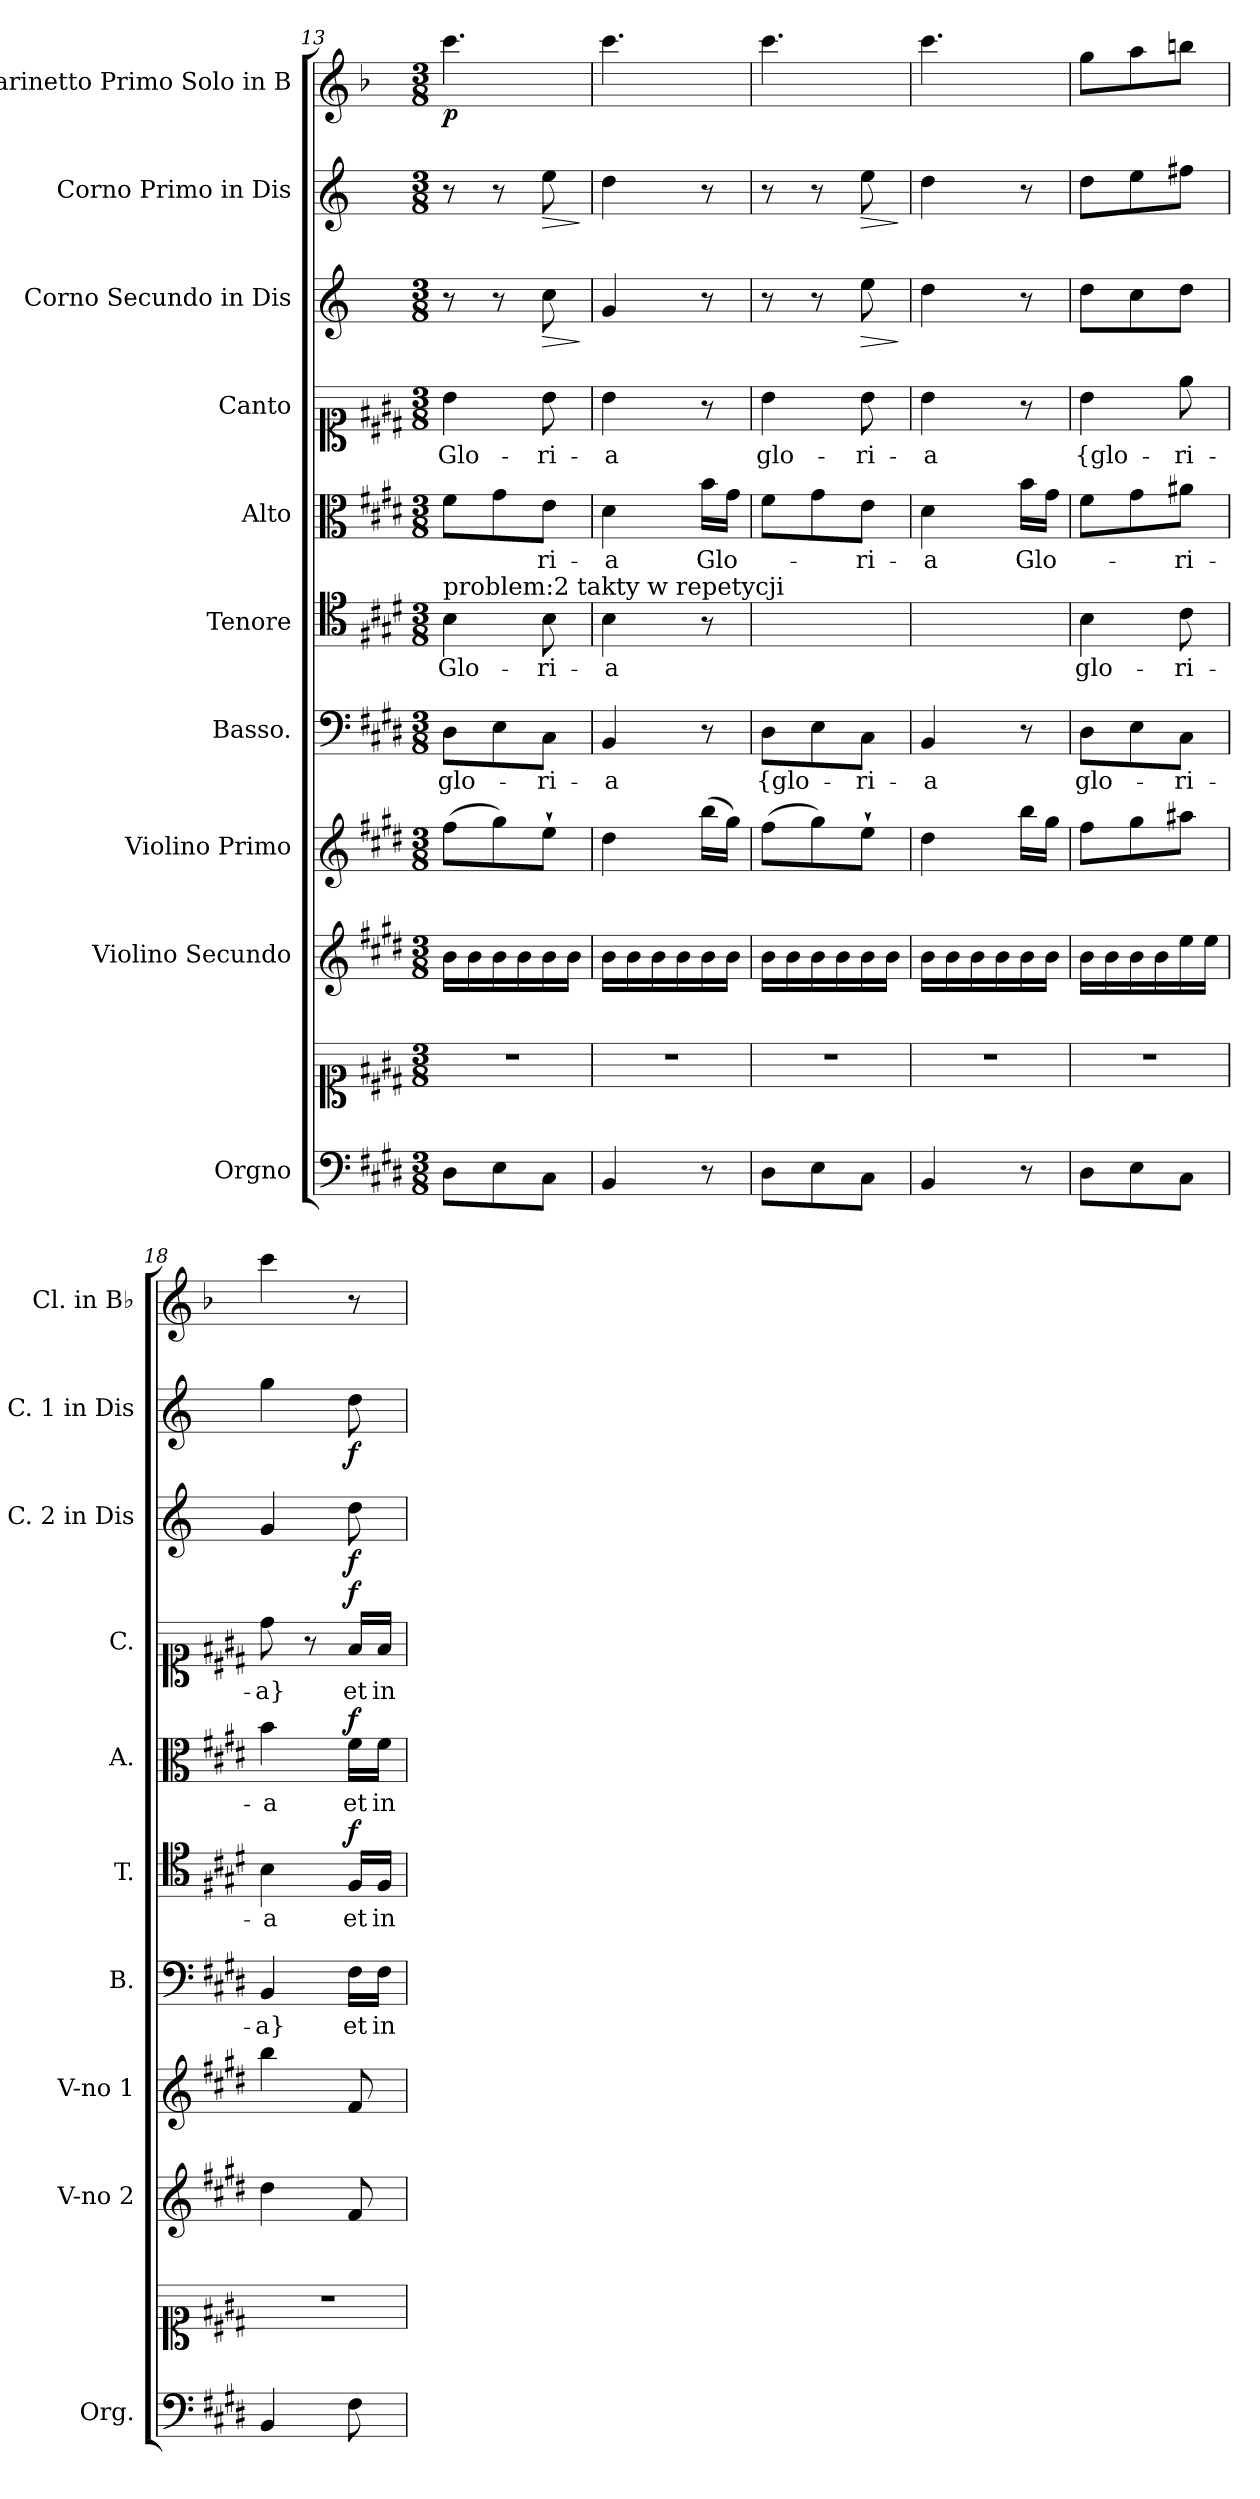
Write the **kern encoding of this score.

**kern	**kern	**kern	**kern	**kern	**text	**kern	**text	**dynam	**kern	**text	**dynam	**kern	**text	**dynam	**kern	**dynam	**kern	**dynam	**kern	**dynam
*part10	*part10	*part9	*part8	*part7	*part7	*part6	*part6	*part6	*part5	*part5	*part5	*part4	*part4	*part4	*part3	*part3	*part2	*part2	*part1	*part1
*staff11	*staff10	*staff9	*staff8	*staff7	*staff7	*staff6	*staff6	*staff6	*staff5	*staff5	*staff5	*staff4	*staff4	*staff4	*staff3	*staff3	*staff2	*staff2	*staff1	*staff1
*I"Orgno	*	*I"Violino Secundo	*I"Violino Primo	*I"Basso.	*	*I"Tenore	*	*	*I"Alto	*	*	*I"Canto	*	*	*I"Corno Secundo in Dis	*	*I"Corno Primo in Dis	*	*I"Clarinetto Primo Solo in B	*
*I'Org.	*	*I'V-no 2	*I'V-no 1	*I'B.	*	*I'T.	*	*	*I'A.	*	*	*I'C.	*	*	*I'C. 2 in Dis	*	*I'C. 1 in Dis	*	*I'Cl. in B♭	*
*clefF4	*clefC1	*clefG2	*clefG2	*clefF4	*	*clefC4	*	*	*clefC3	*	*	*clefC1	*	*	*clefG2	*	*clefG2	*	*clefG2	*
*	*	*	*	*	*	*	*	*	*	*	*	*	*	*	*ITrd5c8	*	*ITrd5c8	*	*ITrd1c1	*
*k[f#c#g#d#]	*k[f#c#g#d#]	*k[f#c#g#d#]	*k[f#c#g#d#]	*k[f#c#g#d#]	*	*k[f#c#g#d#]	*	*	*k[f#c#g#d#]	*	*	*k[f#c#g#d#]	*	*	*k[f#c#g#d#]	*	*k[f#c#g#d#]	*	*k[f#c#g#d#]	*
*M3/8	*M3/8	*M3/8	*M3/8	*M3/8	*	*M3/8	*	*	*M3/8	*	*	*M3/8	*	*	*M3/8	*	*M3/8	*	*M3/8	*
=13	=13	=13	=13	=13	=13	=13	=13	=13	=13	=13	=13	=13	=13	=13	=13	=13	=13	=13	=13	=13
!	!	!	!	!	!	!LO:TX:a:t=problem&colon;2 takty w repetycji	!	!	!	!	!	!	!	!	!	!	!	!	!	!
8D#L	4.r	16bLL	(8ff#L	8D#L	glo-	4B	Glo-	.	8f#L	.	.	4b	Glo-	.	8r	.	8r	.	4.bb	p
.	.	16b	.	.	.	.	.	.	.	.	.	.	.	.	.	.	.	.	.	.
8E	.	16b	8gg#)	8E	.	.	.	.	8g#	.	.	.	.	.	8r	.	8r	.	.	.
.	.	16b	.	.	.	.	.	.	.	.	.	.	.	.	.	.	.	.	.	.
!	!	!	!	!	!	!	!	!	!	!	!	!	!	!	!	!LO:HP:b	!	!LO:HP:b	!	!
8C#J	.	16b	8ee`J	8C#J	-ri-	8B	-ri-	.	8eJ	-ri-	.	8b	-ri-	.	8e	>	8g#	>	.	.
.	.	16bJJ	.	.	.	.	.	.	.	.	.	.	.	.	.	.	.	.	.	.
.	.	.	.	.	.	.	.	.	.	.	.	.	.	.	.	]	.	]	.	.
=14	=14	=14	=14	=14	=14	=14	=14	=14	=14	=14	=14	=14	=14	=14	=14	=14	=14	=14	=14	=14
4BB	4.r	16bLL	4dd#	4BB	-a	4B	-a	.	4d#	-a	.	4b	-a	.	4B	.	4f#	.	4.bb	.
.	.	16b	.	.	.	.	.	.	.	.	.	.	.	.	.	.	.	.	.	.
.	.	16b	.	.	.	.	.	.	.	.	.	.	.	.	.	.	.	.	.	.
.	.	16b	.	.	.	.	.	.	.	.	.	.	.	.	.	.	.	.	.	.
8r	.	16b	(16bbLL	8r	.	8r	.	.	16bLL	Glo-	.	8r	.	.	8r	.	8r	.	.	.
.	.	16bJJ	16gg#JJ)	.	.	.	.	.	16g#JJ	.	.	.	.	.	.	.	.	.	.	.
=15	=15	=15	=15	=15	=15	=15	=15	=15	=15	=15	=15	=15	=15	=15	=15	=15	=15	=15	=15	=15
8D#L	4.r	16bLL	(8ff#L	8D#L	{glo-	4Byy	Glo-	.	8f#L	.	.	4b	glo-	.	8r	.	8r	.	4.bb	.
.	.	16b	.	.	.	.	.	.	.	.	.	.	.	.	.	.	.	.	.	.
8E	.	16b	8gg#)	8E	.	.	.	.	8g#	.	.	.	.	.	8r	.	8r	.	.	.
.	.	16b	.	.	.	.	.	.	.	.	.	.	.	.	.	.	.	.	.	.
!	!	!	!	!	!	!	!	!	!	!	!	!	!	!	!	!LO:HP:b	!	!LO:HP:b	!	!
8C#J	.	16b	8ee`J	8C#J	-ri-	8Byy	-ri-	.	8eJ	-ri-	.	8b	-ri-	.	8g#	>	8g#	>	.	.
.	.	16bJJ	.	.	.	.	.	.	.	.	.	.	.	.	.	.	.	.	.	.
.	.	.	.	.	.	.	.	.	.	.	.	.	.	.	.	]	.	]	.	.
=16	=16	=16	=16	=16	=16	=16	=16	=16	=16	=16	=16	=16	=16	=16	=16	=16	=16	=16	=16	=16
4BB	4.r	16bLL	4dd#	4BB	-a	4Byy	-a	.	4d#	-a	.	4b	-a	.	4f#	.	4f#	.	4.bb	.
.	.	16b	.	.	.	.	.	.	.	.	.	.	.	.	.	.	.	.	.	.
.	.	16b	.	.	.	.	.	.	.	.	.	.	.	.	.	.	.	.	.	.
.	.	16b	.	.	.	.	.	.	.	.	.	.	.	.	.	.	.	.	.	.
8r	.	16b	16bbLL	8r	.	8ryy	.	.	16bLL	Glo-	.	8r	.	.	8r	.	8r	.	.	.
.	.	16bJJ	16gg#JJ	.	.	.	.	.	16g#JJ	.	.	.	.	.	.	.	.	.	.	.
=17	=17	=17	=17	=17	=17	=17	=17	=17	=17	=17	=17	=17	=17	=17	=17	=17	=17	=17	=17	=17
8D#L	4.r	16bLL	8ff#L	8D#L	glo-	4B	glo-	.	8f#L	.	.	4b	{glo-	.	8f#L	.	8f#L	.	8ff#L	.
.	.	16b	.	.	.	.	.	.	.	.	.	.	.	.	.	.	.	.	.	.
8E	.	16b	8gg#	8E	.	.	.	.	8g#	.	.	.	.	.	8e	.	8g#	.	8gg#	.
.	.	16b	.	.	.	.	.	.	.	.	.	.	.	.	.	.	.	.	.	.
8C#J	.	16ee	8aa#XJ	8C#J	-ri-	8c#	-ri-	.	8a#XJ	-ri-	.	8ee	-ri-	.	8f#J	.	8a#XJ	.	8aa#XJ	.
.	.	16eeJJ	.	.	.	.	.	.	.	.	.	.	.	.	.	.	.	.	.	.
=18	=18	=18	=18	=18	=18	=18	=18	=18	=18	=18	=18	=18	=18	=18	=18	=18	=18	=18	=18	=18
4BB	4.r	4dd#	4bb	4BB	-a}	4B	-a	.	4b	-a	.	8dd#	-a}	.	4B	.	4b	.	4bb	.
.	.	.	.	.	.	.	.	.	.	.	.	8r	.	.	.	.	.	.	.	.
!	!	!	!	!	!	!	!	!LO:DY:a	!	!	!LO:DY:a	!	!	!LO:DY:a	!	!	!	!	!	!
8F#	.	8f#	8f#	16F#LL	et	16F#LL	et	f	16f#LL	et	f	16f#LL	et	f	8f#	f	8f#	f	8r	.
.	.	.	.	16F#JJ	in	16F#JJ	in	.	16f#JJ	in	.	16f#JJ	in	.	.	.	.	.	.	.
=	=	=	=	=	=	=	=	=	=	=	=	=	=	=	=	=	=	=	=	=
*-	*-	*-	*-	*-	*-	*-	*-	*-	*-	*-	*-	*-	*-	*-	*-	*-	*-	*-	*-	*-
